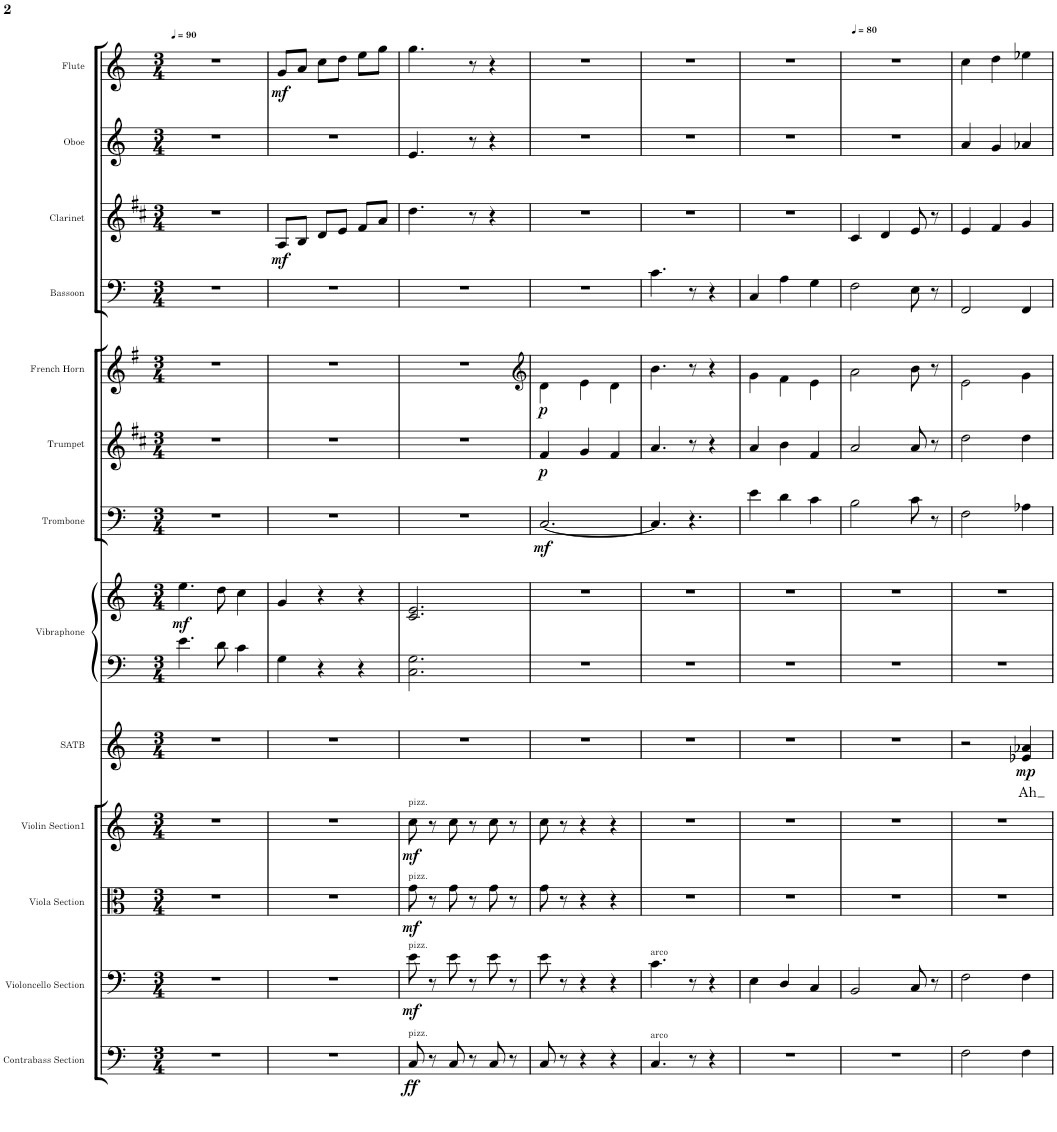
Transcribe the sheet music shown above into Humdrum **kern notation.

**kern	**dynam	**kern	**dynam	**kern	**dynam	**kern	**dynam	**kern	**text	**dynam	**kern	**kern	**dynam	**kern	**dynam	**kern	**dynam	**kern	**dynam	**kern	**kern	**dynam	**kern	**kern	**dynam
*part13	*part13	*part12	*part12	*part11	*part11	*part10	*part10	*part9	*part9	*part9	*part8	*part8	*part8	*part7	*part7	*part6	*part6	*part5	*part5	*part4	*part3	*part3	*part2	*part1	*part1
*staff14	*staff14	*staff13	*staff13	*staff12	*staff12	*staff11	*staff11	*staff10	*staff10	*staff10	*staff9	*staff8	*staff8/9	*staff7	*staff7	*staff6	*staff6	*staff5	*staff5	*staff4	*staff3	*staff3	*staff2	*staff1	*staff1
*I"Contrabass Section	*	*I"Violoncello Section	*	*I"Viola Section	*	*I"Violin Section1	*	*I"SATB	*	*	*I"Vibraphone	*	*	*I"Trombone	*	*I"Trumpet	*	*I"French Horn	*	*I"Bassoon	*I"Clarinet	*	*I"Oboe	*I"Flute	*
*I'Cbs.	*	*I'Vcs.	*	*I'Vlas.	*	*I'Vlns.1	*	*	*	*	*I'Vib.	*	*	*I'Tbn.	*	*I'Tpt.	*	*I'F Hn.	*	*I'Bsn.	*I'Cl.	*	*I'Ob.	*I'Fl.	*
*clefF4	*	*clefF4	*	*clefC3	*	*clefG2	*	*clefG2	*	*	*clefF4	*clefG2	*	*clefF4	*	*clefG2	*	*clefG2	*	*clefF4	*clefG2	*	*clefG2	*clefG2	*
*Trd7c12	*	*	*	*	*	*	*	*	*	*	*	*	*	*	*	*Trd1c2	*	*Trd4c7	*	*	*Trd1c2	*	*	*	*
*k[]	*	*k[]	*	*k[]	*	*k[]	*	*k[]	*	*	*k[]	*k[]	*	*k[]	*	*k[f#c#]	*	*k[f#]	*	*k[]	*k[f#c#]	*	*k[]	*k[]	*
*M3/4	*	*M3/4	*	*M3/4	*	*M3/4	*	*M3/4	*	*	*M3/4	*M3/4	*	*M3/4	*	*M3/4	*	*M3/4	*	*M3/4	*M3/4	*	*M3/4	*M3/4	*
*MM90	*	*MM90	*	*MM90	*	*MM90	*	*MM90	*	*	*MM90	*MM90	*	*MM90	*	*MM90	*	*MM90	*	*MM90	*MM90	*	*MM90	*MM90	*
=1	=1	=1	=1	=1	=1	=1	=1	=1	=1	=1	=1	=1	=1	=1	=1	=1	=1	=1	=1	=1	=1	=1	=1	=1	=1
!	!	!	!	!	!	!	!	!	!	!	!	!	!LO:DY:b	!	!	!	!	!	!	!	!	!	!	!	!
2.r	.	2.r	.	2.r	.	2.r	.	2.r	.	.	4.e\	4.ee\	mf	2.r	.	2.r	.	2.r	.	2.r	2.r	.	2.r	2.r	.
.	.	.	.	.	.	.	.	.	.	.	8d\	8dd\	.	.	.	.	.	.	.	.	.	.	.	.	.
.	.	.	.	.	.	.	.	.	.	.	4c\	4cc\	.	.	.	.	.	.	.	.	.	.	.	.	.
=2	=2	=2	=2	=2	=2	=2	=2	=2	=2	=2	=2	=2	=2	=2	=2	=2	=2	=2	=2	=2	=2	=2	=2	=2	=2
!	!	!	!	!	!	!	!	!	!	!	!	!	!	!	!	!	!	!	!	!	!	!LO:DY:b	!	!	!LO:DY:b
2.r	.	2.r	.	2.r	.	2.r	.	2.r	.	.	4G\	4g/	.	2.r	.	2.r	.	2.r	.	2.r	8A/L	mf	2.r	8g/L	mf
.	.	.	.	.	.	.	.	.	.	.	.	.	.	.	.	.	.	.	.	.	8B/J	.	.	8a/J	.
.	.	.	.	.	.	.	.	.	.	.	4r	4r	.	.	.	.	.	.	.	.	8d/L	.	.	8cc\L	.
.	.	.	.	.	.	.	.	.	.	.	.	.	.	.	.	.	.	.	.	.	8e/J	.	.	8dd\J	.
.	.	.	.	.	.	.	.	.	.	.	4r	4r	.	.	.	.	.	.	.	.	8f#/L	.	.	8ee\L	.
.	.	.	.	.	.	.	.	.	.	.	.	.	.	.	.	.	.	.	.	.	8a/J	.	.	8gg\J	.
=3	=3	=3	=3	=3	=3	=3	=3	=3	=3	=3	=3	=3	=3	=3	=3	=3	=3	=3	=3	=3	=3	=3	=3	=3	=3
!	!	!	!	!	!	!LO:TX:a:t=pizz.	!	!	!	!	!	!	!	!	!	!	!	!	!	!	!	!	!	!	!
!	!	!	!	!LO:TX:a:t=pizz.	!	!	!	!	!	!	!	!	!	!	!	!	!	!	!	!	!	!	!	!	!
!	!	!LO:TX:a:t=pizz.	!	!	!	!	!	!	!	!	!	!	!	!	!	!	!	!	!	!	!	!	!	!	!
!LO:TX:a:t=pizz.	!	!	!	!	!	!	!	!	!	!	!	!	!	!	!	!	!	!	!	!	!	!	!	!	!
!	!LO:DY:b	!	!LO:DY:b	!	!LO:DY:b	!	!LO:DY:b	!	!	!	!	!	!	!	!	!	!	!	!	!	!	!	!	!	!
8C/	ff	8e\	mf	8g\	mf	8cc\	mf	2.r	.	.	2.C\ 2.G\	2.c/ 2.e/	.	2.r	.	2.r	.	2.r	.	2.r	4.dd\	.	4.e/	4.gg\	.
8r	.	8r	.	8r	.	8r	.	.	.	.	.	.	.	.	.	.	.	.	.	.	.	.	.	.	.
8C/	.	8e\	.	8g\	.	8cc\	.	.	.	.	.	.	.	.	.	.	.	.	.	.	.	.	.	.	.
8r	.	8r	.	8r	.	8r	.	.	.	.	.	.	.	.	.	.	.	.	.	.	8r	.	8r	8r	.
8C/	.	8e\	.	8g\	.	8cc\	.	.	.	.	.	.	.	.	.	.	.	.	.	.	4r	.	4r	4r	.
8r	.	8r	.	8r	.	8r	.	.	.	.	.	.	.	.	.	.	.	.	.	.	.	.	.	.	.
=4	=4	=4	=4	=4	=4	=4	=4	=4	=4	=4	=4	=4	=4	=4	=4	=4	=4	=4	=4	=4	=4	=4	=4	=4	=4
*	*	*	*	*	*	*	*	*	*	*	*	*	*	*	*	*	*	*clefG2	*	*	*	*	*	*	*
!	!	!	!	!	!	!	!	!	!	!	!	!	!	!	!LO:DY:b	!	!LO:DY:b	!	!LO:DY:b	!	!	!	!	!	!
8C/	.	8e\	.	8g\	.	8cc\	.	2.r	.	.	2.r	2.r	.	[2.C/	mf	4f#/	p	4d\	p	2.r	2.r	.	2.r	2.r	.
8r	.	8r	.	8r	.	8r	.	.	.	.	.	.	.	.	.	.	.	.	.	.	.	.	.	.	.
4r	.	4r	.	4r	.	4r	.	.	.	.	.	.	.	.	.	4g/	.	4e\	.	.	.	.	.	.	.
4r	.	4r	.	4r	.	4r	.	.	.	.	.	.	.	.	.	4f#/	.	4d\	.	.	.	.	.	.	.
=5	=5	=5	=5	=5	=5	=5	=5	=5	=5	=5	=5	=5	=5	=5	=5	=5	=5	=5	=5	=5	=5	=5	=5	=5	=5
!	!	!LO:TX:a:t=arco	!	!	!	!	!	!	!	!	!	!	!	!	!	!	!	!	!	!	!	!	!	!	!
!LO:TX:a:t=arco	!	!	!	!	!	!	!	!	!	!	!	!	!	!	!	!	!	!	!	!	!	!	!	!	!
4.C/	.	4.c\	.	2.r	.	2.r	.	2.r	.	.	2.r	2.r	.	4.C/]	.	4.a/	.	4.b\	.	4.c\	2.r	.	2.r	2.r	.
8r	.	8r	.	.	.	.	.	.	.	.	.	.	.	4.r	.	8r	.	8r	.	8r	.	.	.	.	.
4r	.	4r	.	.	.	.	.	.	.	.	.	.	.	.	.	4r	.	4r	.	4r	.	.	.	.	.
=6	=6	=6	=6	=6	=6	=6	=6	=6	=6	=6	=6	=6	=6	=6	=6	=6	=6	=6	=6	=6	=6	=6	=6	=6	=6
2.r	.	4E\	.	2.r	.	2.r	.	2.r	.	.	2.r	2.r	.	4e\	.	4a/	.	4g\	.	4C/	2.r	.	2.r	2.r	.
.	.	4D/	.	.	.	.	.	.	.	.	.	.	.	4d\	.	4b\	.	4f#\	.	4A\	.	.	.	.	.
.	.	4C/	.	.	.	.	.	.	.	.	.	.	.	4c\	.	4f#/	.	4e\	.	4G\	.	.	.	.	.
=7	=7	=7	=7	=7	=7	=7	=7	=7	=7	=7	=7	=7	=7	=7	=7	=7	=7	=7	=7	=7	=7	=7	=7	=7	=7
*	*	*	*	*	*	*	*	*	*	*	*	*	*	*	*	*	*	*	*	*	*	*	*	*MM80	*
2.r	.	2BB/	.	2.r	.	2.r	.	2.r	.	.	2.r	2.r	.	2B\	.	2a/	.	2a\	.	2F\	4c#/	.	2.r	2.r	.
.	.	.	.	.	.	.	.	.	.	.	.	.	.	.	.	.	.	.	.	.	4d/	.	.	.	.
.	.	8C/	.	.	.	.	.	.	.	.	.	.	.	8c\	.	8a/	.	8b\	.	8E\	8e/	.	.	.	.
.	.	8r	.	.	.	.	.	.	.	.	.	.	.	8r	.	8r	.	8r	.	8r	8r	.	.	.	.
=8	=8	=8	=8	=8	=8	=8	=8	=8	=8	=8	=8	=8	=8	=8	=8	=8	=8	=8	=8	=8	=8	=8	=8	=8	=8
2F\	.	2F\	.	2.r	.	2.r	.	2r	.	.	2.r	2.r	.	2F\	.	2dd\	.	2e\	.	2FF/	4e/	.	4a/	4cc\	.
.	.	.	.	.	.	.	.	.	.	.	.	.	.	.	.	.	.	.	.	.	4f#/	.	4g/	4dd\	.
!	!	!	!	!	!	!	!	!	!LO:LY:b	!LO:DY:b	!	!	!	!	!	!	!	!	!	!	!	!	!	!	!
4F\	.	4F\	.	.	.	.	.	4e-X/ 4a-X/	Ah	mp	.	.	.	4A-X\	.	4dd\	.	4g\	.	4FF/	4g/	.	4a-X/	4ee-X\	.
=	=	=	=	=	=	=	=	=	=	=	=	=	=	=	=	=	=	=	=	=	=	=	=	=	=
*-	*-	*-	*-	*-	*-	*-	*-	*-	*-	*-	*-	*-	*-	*-	*-	*-	*-	*-	*-	*-	*-	*-	*-	*-	*-
